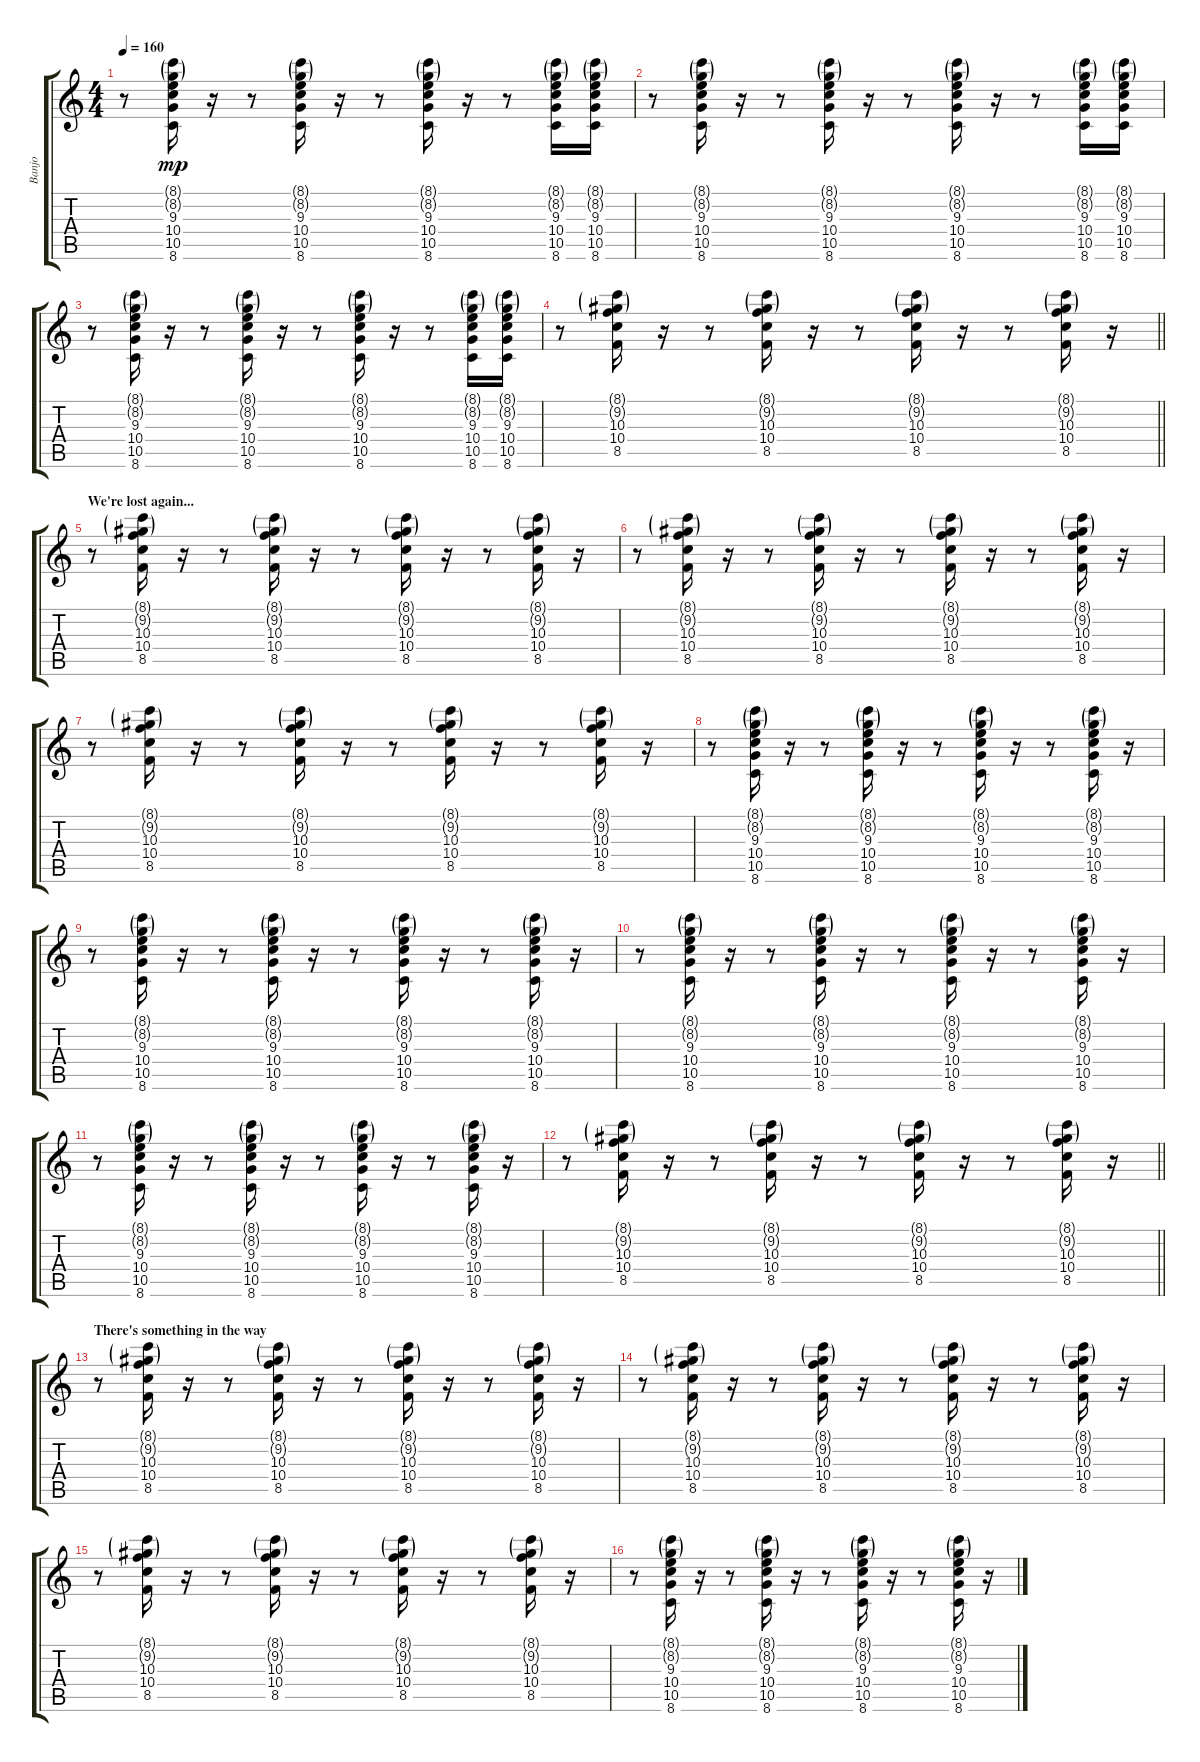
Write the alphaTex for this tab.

\track ("Banjo" "Banjo") {instrument acousticguitarsteel}
\staff {score tabs}
\tuning (E4 B3 G3 D3 A2 E2) {hide}
\ts (4 4)
\tempo 160
\clef g2
\ks c
r.8{dy mp} (8.1{g} 8.2{g} 9.3 10.4 10.5 8.6).16 r.16 r.8 (8.1{g} 8.2{g} 9.3 10.4 10.5 8.6).16 r.16 r.8 (8.1{g} 8.2{g} 9.3 10.4 10.5 8.6).16 r.16 r.8 (8.1{g} 8.2{g} 9.3 10.4 10.5 8.6).16 (8.1{g} 8.2{g} 9.3 10.4 10.5 8.6).16 |
r.8 (8.1{g} 8.2{g} 9.3 10.4 10.5 8.6).16 r.16 r.8 (8.1{g} 8.2{g} 9.3 10.4 10.5 8.6).16 r.16 r.8 (8.1{g} 8.2{g} 9.3 10.4 10.5 8.6).16 r.16 r.8 (8.1{g} 8.2{g} 9.3 10.4 10.5 8.6).16 (8.1{g} 8.2{g} 9.3 10.4 10.5 8.6).16 |
r.8 (8.1{g} 8.2{g} 9.3 10.4 10.5 8.6).16 r.16 r.8 (8.1{g} 8.2{g} 9.3 10.4 10.5 8.6).16 r.16 r.8 (8.1{g} 8.2{g} 9.3 10.4 10.5 8.6).16 r.16 r.8 (8.1{g} 8.2{g} 9.3 10.4 10.5 8.6).16 (8.1{g} 8.2{g} 9.3 10.4 10.5 8.6).16 |
\barLineRight lightlight
r.8 (8.1{g} 9.2{g} 10.3 10.4 8.5).16 r.16 r.8 (8.1{g} 9.2{g} 10.3 10.4 8.5).16 r.16 r.8 (8.1{g} 9.2{g} 10.3 10.4 8.5).16 r.16 r.8 (8.1{g} 9.2{g} 10.3 10.4 8.5).16 r.16 |
\section ("" "We're lost again...")
r.8 (8.1{g} 9.2{g} 10.3 10.4 8.5).16 r.16 r.8 (8.1{g} 9.2{g} 10.3 10.4 8.5).16 r.16 r.8 (8.1{g} 9.2{g} 10.3 10.4 8.5).16 r.16 r.8 (8.1{g} 9.2{g} 10.3 10.4 8.5).16 r.16 |
r.8 (8.1{g} 9.2{g} 10.3 10.4 8.5).16 r.16 r.8 (8.1{g} 9.2{g} 10.3 10.4 8.5).16 r.16 r.8 (8.1{g} 9.2{g} 10.3 10.4 8.5).16 r.16 r.8 (8.1{g} 9.2{g} 10.3 10.4 8.5).16 r.16 |
r.8 (8.1{g} 9.2{g} 10.3 10.4 8.5).16 r.16 r.8 (8.1{g} 9.2{g} 10.3 10.4 8.5).16 r.16 r.8 (8.1{g} 9.2{g} 10.3 10.4 8.5).16 r.16 r.8 (8.1{g} 9.2{g} 10.3 10.4 8.5).16 r.16 |
r.8 (8.1{g} 8.2{g} 9.3 10.4 10.5 8.6).16 r.16 r.8 (8.1{g} 8.2{g} 9.3 10.4 10.5 8.6).16 r.16 r.8 (8.1{g} 8.2{g} 9.3 10.4 10.5 8.6).16 r.16 r.8 (8.1{g} 8.2{g} 9.3 10.4 10.5 8.6).16 r.16 |
r.8 (8.1{g} 8.2{g} 9.3 10.4 10.5 8.6).16 r.16 r.8 (8.1{g} 8.2{g} 9.3 10.4 10.5 8.6).16 r.16 r.8 (8.1{g} 8.2{g} 9.3 10.4 10.5 8.6).16 r.16 r.8 (8.1{g} 8.2{g} 9.3 10.4 10.5 8.6).16 r.16 |
r.8 (8.1{g} 8.2{g} 9.3 10.4 10.5 8.6).16 r.16 r.8 (8.1{g} 8.2{g} 9.3 10.4 10.5 8.6).16 r.16 r.8 (8.1{g} 8.2{g} 9.3 10.4 10.5 8.6).16 r.16 r.8 (8.1{g} 8.2{g} 9.3 10.4 10.5 8.6).16 r.16 |
r.8 (8.1{g} 8.2{g} 9.3 10.4 10.5 8.6).16 r.16 r.8 (8.1{g} 8.2{g} 9.3 10.4 10.5 8.6).16 r.16 r.8 (8.1{g} 8.2{g} 9.3 10.4 10.5 8.6).16 r.16 r.8 (8.1{g} 8.2{g} 9.3 10.4 10.5 8.6).16 r.16 |
\barLineRight lightlight
r.8 (8.1{g} 9.2{g} 10.3 10.4 8.5).16 r.16 r.8 (8.1{g} 9.2{g} 10.3 10.4 8.5).16 r.16 r.8 (8.1{g} 9.2{g} 10.3 10.4 8.5).16 r.16 r.8 (8.1{g} 9.2{g} 10.3 10.4 8.5).16 r.16 |
\section ("" "There's something in the way")
r.8 (8.1{g} 9.2{g} 10.3 10.4 8.5).16 r.16 r.8 (8.1{g} 9.2{g} 10.3 10.4 8.5).16 r.16 r.8 (8.1{g} 9.2{g} 10.3 10.4 8.5).16 r.16 r.8 (8.1{g} 9.2{g} 10.3 10.4 8.5).16 r.16 |
r.8 (8.1{g} 9.2{g} 10.3 10.4 8.5).16 r.16 r.8 (8.1{g} 9.2{g} 10.3 10.4 8.5).16 r.16 r.8 (8.1{g} 9.2{g} 10.3 10.4 8.5).16 r.16 r.8 (8.1{g} 9.2{g} 10.3 10.4 8.5).16 r.16 |
r.8 (8.1{g} 9.2{g} 10.3 10.4 8.5).16 r.16 r.8 (8.1{g} 9.2{g} 10.3 10.4 8.5).16 r.16 r.8 (8.1{g} 9.2{g} 10.3 10.4 8.5).16 r.16 r.8 (8.1{g} 9.2{g} 10.3 10.4 8.5).16 r.16 |
r.8 (8.1{g} 8.2{g} 9.3 10.4 10.5 8.6).16 r.16 r.8 (8.1{g} 8.2{g} 9.3 10.4 10.5 8.6).16 r.16 r.8 (8.1{g} 8.2{g} 9.3 10.4 10.5 8.6).16 r.16 r.8 (8.1{g} 8.2{g} 9.3 10.4 10.5 8.6).16 r.16
